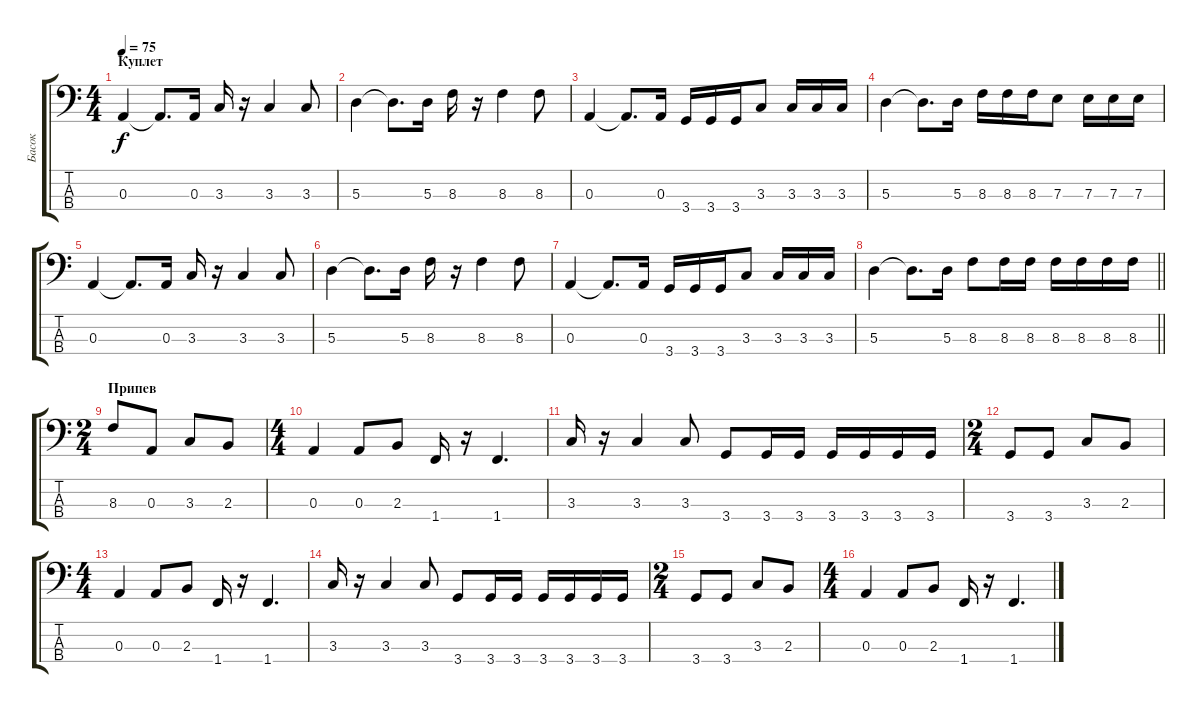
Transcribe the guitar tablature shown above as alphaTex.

\track ("Басок" "Басок") {instrument electricbasspick}
\staff {score tabs}
\tuning (G2 D2 A1 E1) {hide}
\ts (4 4)
\section ("" "Куплет")
\tempo 75
\clef f4
\ks c
0.3.4{dy f} 0.3{t}.8{d} 0.3.16 3.3.16 r.16 3.3.4 3.3.8 |
5.3.4 5.3{t}.8{d} 5.3.16 8.3.16 r.16 8.3.4 8.3.8 |
0.3.4 0.3{t}.8{d} 0.3.16 3.4.16 3.4.16 3.4.16 3.3.8 3.3.16 3.3.16 3.3.16 |
5.3.4 5.3{t}.8{d} 5.3.16 8.3.16 8.3.16 8.3.16 7.3.8 7.3.16 7.3.16 7.3.16 |
0.3.4 0.3{t}.8{d} 0.3.16 3.3.16 r.16 3.3.4 3.3.8 |
5.3.4 5.3{t}.8{d} 5.3.16 8.3.16 r.16 8.3.4 8.3.8 |
0.3.4 0.3{t}.8{d} 0.3.16 3.4.16 3.4.16 3.4.16 3.3.8 3.3.16 3.3.16 3.3.16 |
\barLineRight lightlight
5.3.4 5.3{t}.8{d} 5.3.16 8.3.8 8.3.16 8.3.16 8.3.16 8.3.16 8.3.16 8.3.16 |
\ts (2 4)
\section ("" "Припев")
8.3.8 0.3.8 3.3.8 2.3.8 |
\ts (4 4)
0.3.4 0.3.8 2.3.8 1.4.16 r.16 1.4.4{d} |
3.3.16 r.16 3.3.4 3.3.8 3.4.8 3.4.16 3.4.16 3.4.16 3.4.16 3.4.16 3.4.16 |
\ts (2 4)
3.4.8 3.4.8 3.3.8 2.3.8 |
\ts (4 4)
0.3.4 0.3.8 2.3.8 1.4.16 r.16 1.4.4{d} |
3.3.16 r.16 3.3.4 3.3.8 3.4.8 3.4.16 3.4.16 3.4.16 3.4.16 3.4.16 3.4.16 |
\ts (2 4)
3.4.8 3.4.8 3.3.8 2.3.8 |
\ts (4 4)
0.3.4 0.3.8 2.3.8 1.4.16 r.16 1.4.4{d}
